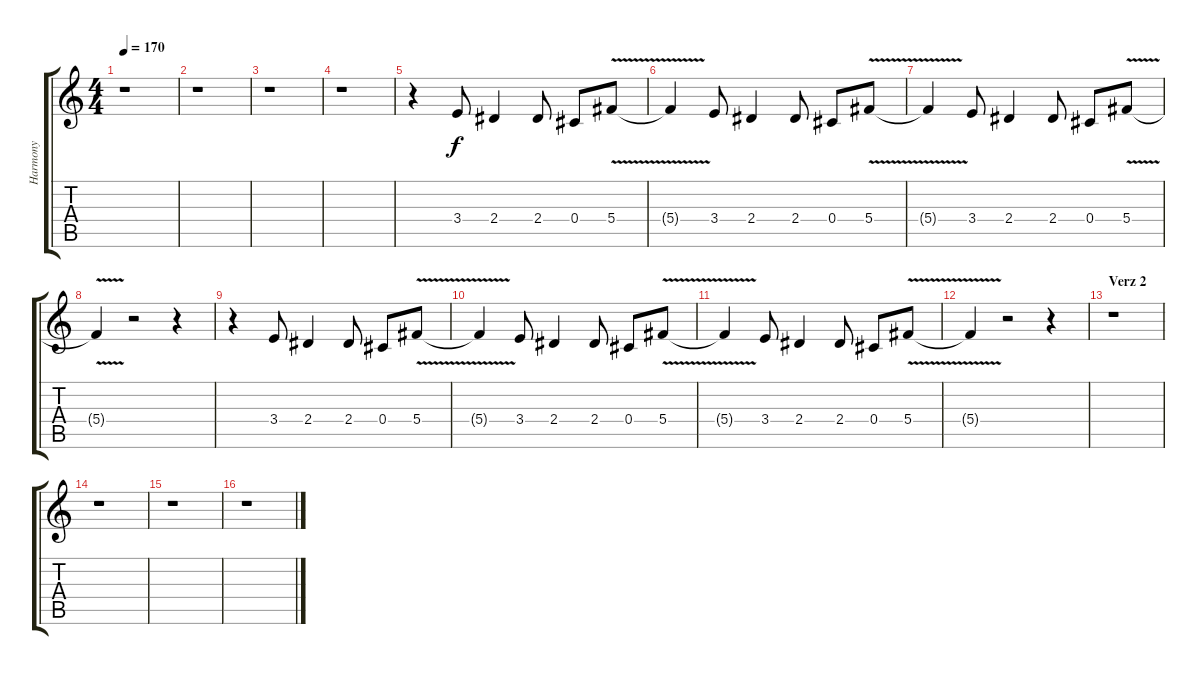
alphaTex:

\track ("Harmony" "Harmony") {instrument overdrivenguitar}
\staff {score tabs}
\tuning (Eb4 Bb3 Gb3 Db3 Ab2 Eb2) {hide}
\ts (4 4)
\tempo 170
\clef g2
\ks c
r.1{dy f} |
r.1 |
r.1 |
r.1 |
r.4 3.4.8 2.4.4 2.4.8 0.4.8 5.4{v}.8 |
5.4{t}.4 3.4.8 2.4.4 2.4.8 0.4.8 5.4{v}.8 |
5.4{t}.4 3.4.8 2.4.4 2.4.8 0.4.8 5.4{v}.8 |
5.4{t}.4 r.2 r.4 |
r.4 3.4.8 2.4.4 2.4.8 0.4.8 5.4{v}.8 |
5.4{t}.4 3.4.8 2.4.4 2.4.8 0.4.8 5.4{v}.8 |
5.4{t}.4 3.4.8 2.4.4 2.4.8 0.4.8 5.4{v}.8 |
5.4{t}.4 r.2 r.4 |
\section ("" "Verz 2")
r.1 |
r.1 |
r.1 |
r.1
